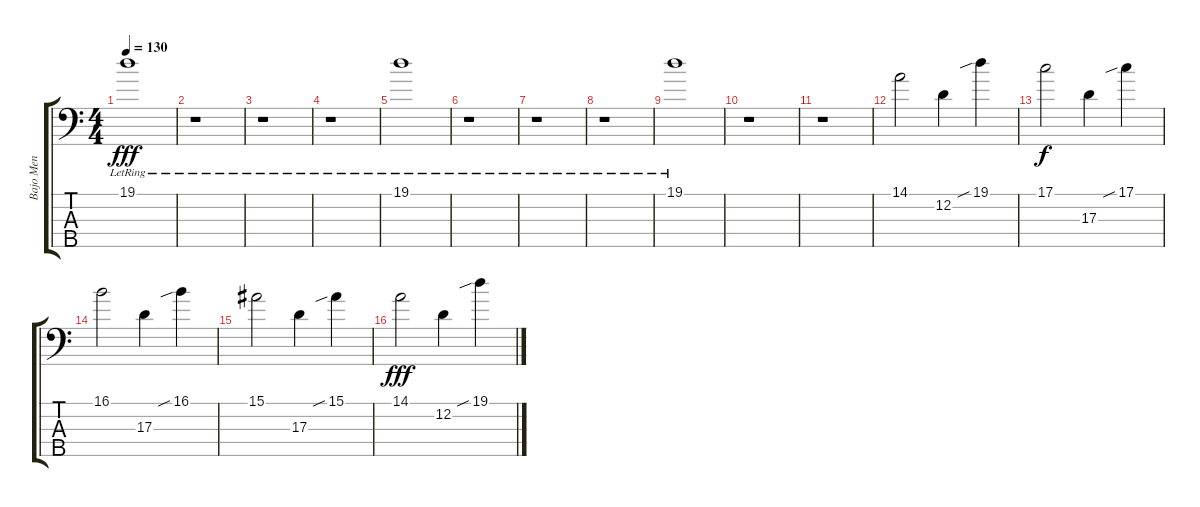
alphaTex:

\track ("Bajo Men" "Bajo Men") {instrument acousticbass}
\staff {score tabs}
\tuning (G2 D2 A1 E1 B0) {hide}
\ts (4 4)
\tempo 130
\clef f4
\ks c
19.1{lr}.1{dy fff} |
r.1 |
r.1 |
r.1 |
19.1{lr}.1 |
r.1 |
r.1 |
r.1 |
19.1{lr}.1 |
r.1 |
r.1 |
14.1.2 12.2.4 19.1{sib}.4 |
17.1.2{dy f} 17.3.4 17.1{sib}.4 |
16.1.2 17.3.4 16.1{sib}.4 |
15.1.2 17.3.4 15.1{sib}.4 |
14.1.2{dy fff} 12.2.4 19.1{sib}.4
